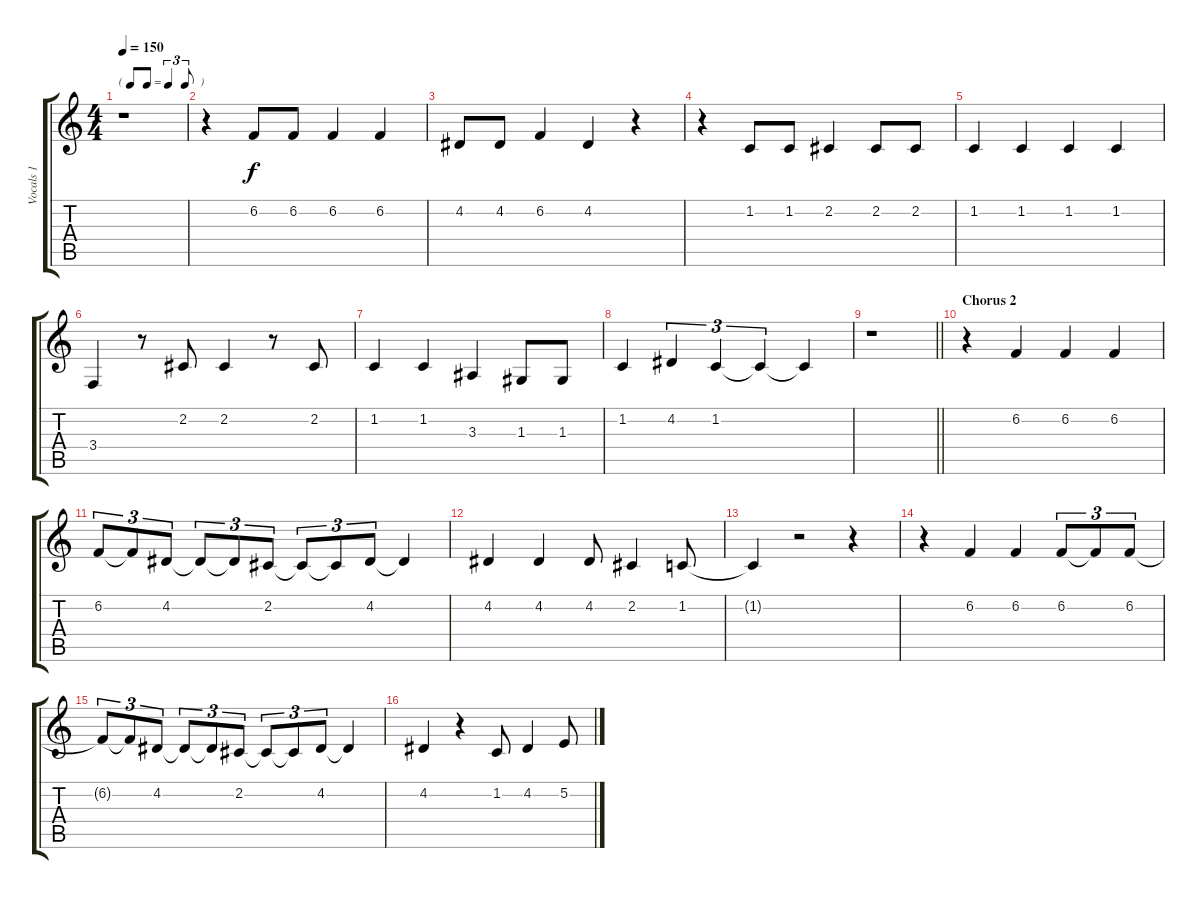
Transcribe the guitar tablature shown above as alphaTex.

\track ("Vocals 1" "Vocals 1") {instrument lead2sawtooth}
\staff {score tabs}
\tuning (E4 B3 G3 D3 A2 E2) {hide}
\ts (4 4)
\tf triplet8th
\tempo 150
\clef g2
\ks c
r.1{dy f} |
r.4 6.2.8 6.2.8 6.2.4 6.2.4 |
4.2.8 4.2.8 6.2.4 4.2.4 r.4 |
r.4 1.2.8 1.2.8 2.2.4 2.2.8 2.2.8 |
1.2.4 1.2.4 1.2.4 1.2.4 |
3.4.4 r.8 2.2.8 2.2.4 r.8 2.2.8 |
1.2.4 1.2.4 3.3.4 1.3.8 1.3.8 |
1.2.4 4.2.4{tu (3 2)} 1.2.4{tu (3 2)} 1.2{t}.4{tu (3 2)} 1.2{t}.4 |
\barLineRight lightlight
r.1 |
\section ("" "Chorus 2")
r.4 6.2.4 6.2.4 6.2.4 |
6.2.8{tu (3 2)} 6.2{t}.8{tu (3 2)} 4.2.8{tu (3 2)} 4.2{t}.8{tu (3 2)} 4.2{t}.8{tu (3 2)} 2.2.8{tu (3 2)} 2.2{t}.8{tu (3 2)} 2.2{t}.8{tu (3 2)} 4.2.8{tu (3 2)} 4.2{t}.4 |
4.2.4 4.2.4 4.2.8 2.2.4 1.2.8 |
1.2{t}.4 r.2 r.4 |
r.4 6.2.4 6.2.4 6.2.8{tu (3 2)} 6.2{t}.8{tu (3 2)} 6.2.8{tu (3 2)} |
6.2{t}.8{tu (3 2)} 6.2{t}.8{tu (3 2)} 4.2.8{tu (3 2)} 4.2{t}.8{tu (3 2)} 4.2{t}.8{tu (3 2)} 2.2.8{tu (3 2)} 2.2{t}.8{tu (3 2)} 2.2{t}.8{tu (3 2)} 4.2.8{tu (3 2)} 4.2{t}.4 |
4.2.4 r.4 1.2.8 4.2.4 5.2.8
